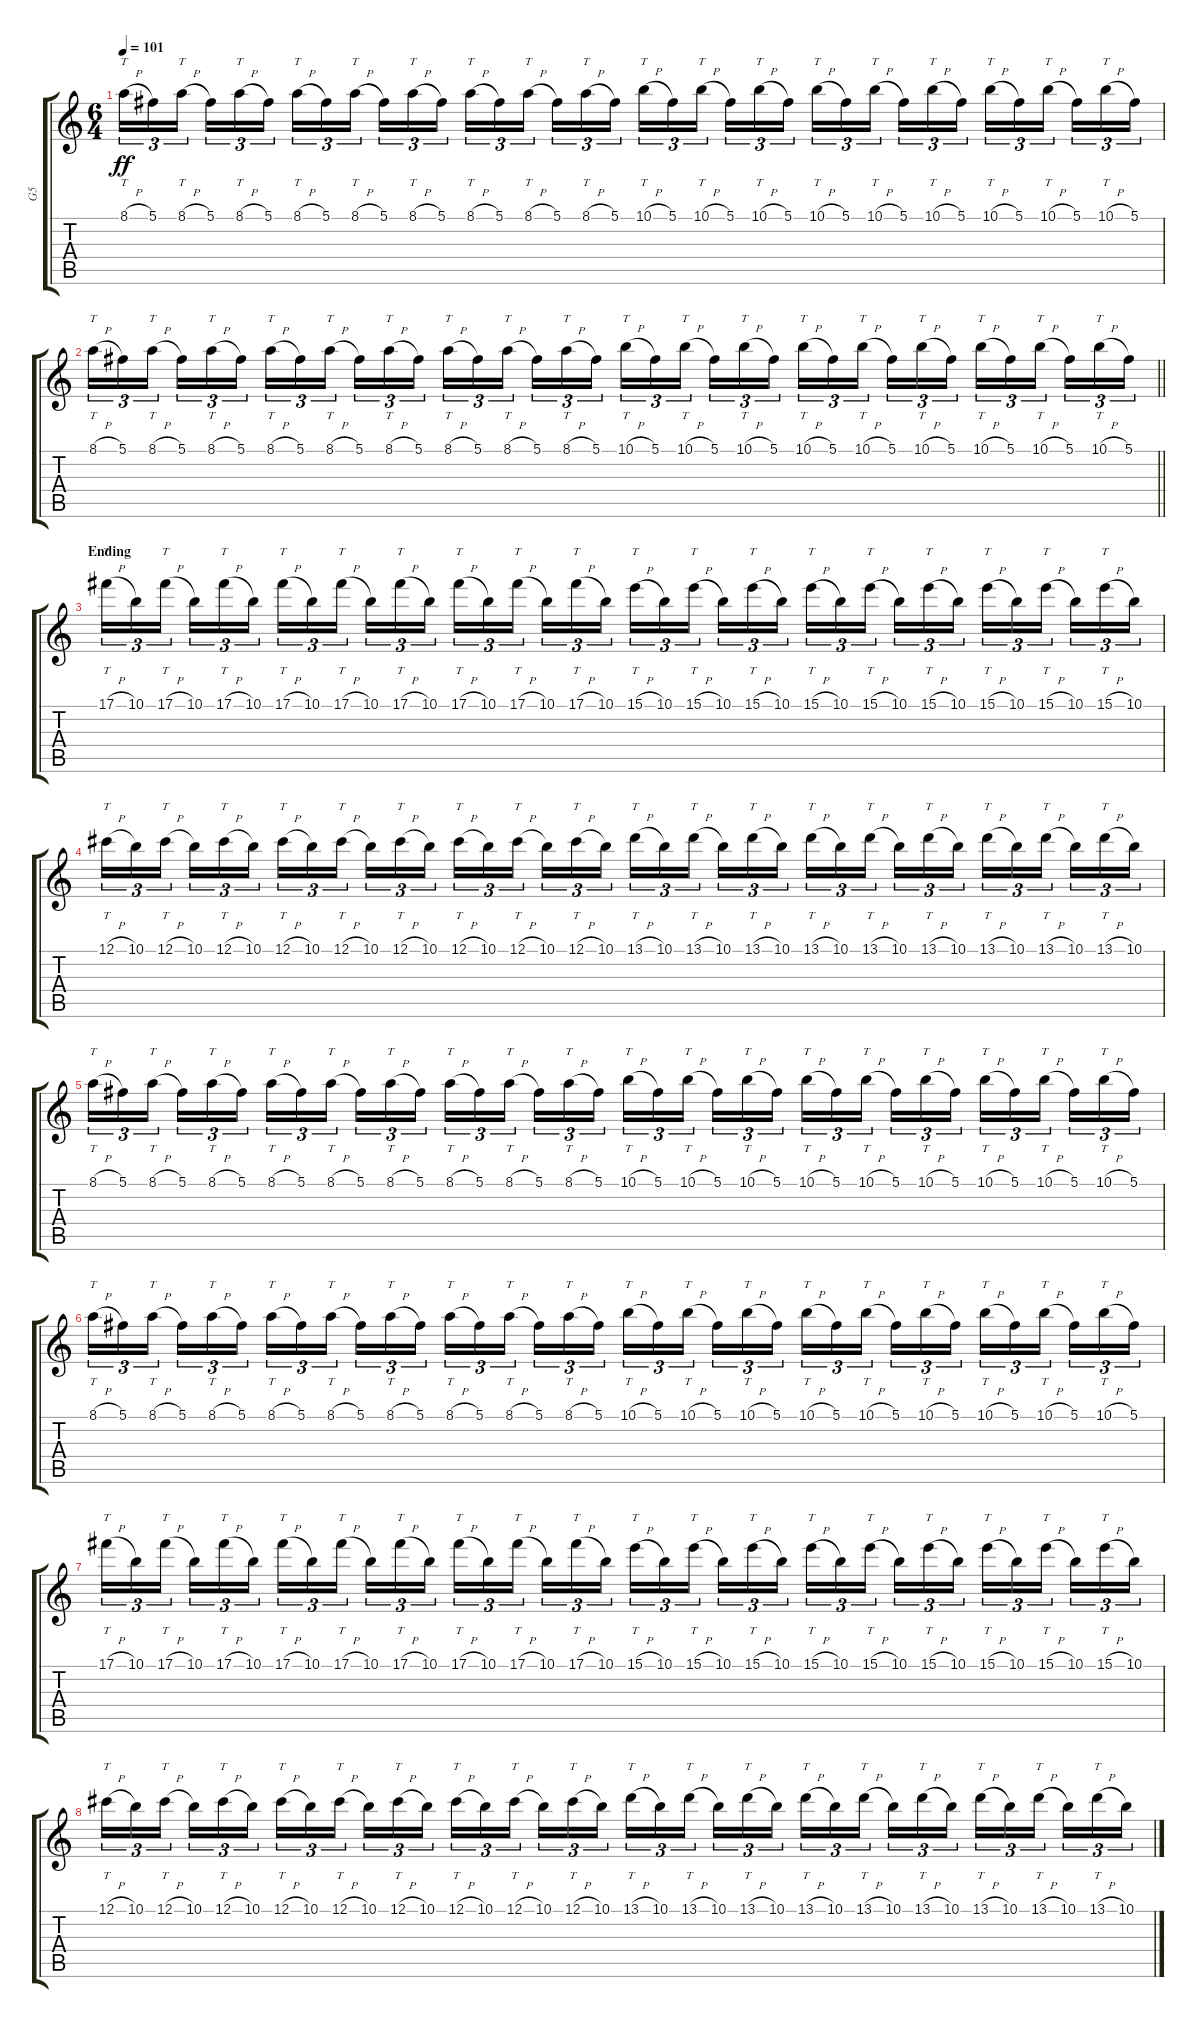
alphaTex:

\track ("G5" "G5") {instrument distortionguitar}
\staff {score tabs}
\tuning (Db4 Ab3 E3 B2 Gb2 B1) {hide}
\ts (6 4)
\tempo 101
\clef g2
\ks c
8.1{h}.16{tt tu (3 2) dy ff} 5.1.16{tu (3 2)} 8.1{h}.16{tt tu (3 2) beam splitsecondary} 5.1.16{tu (3 2)} 8.1{h}.16{tt tu (3 2)} 5.1.16{tu (3 2) beam splitsecondary} 8.1{h}.16{tt tu (3 2)} 5.1.16{tu (3 2)} 8.1{h}.16{tt tu (3 2) beam splitsecondary} 5.1.16{tu (3 2)} 8.1{h}.16{tt tu (3 2)} 5.1.16{tu (3 2) beam splitsecondary} 8.1{h}.16{tt tu (3 2)} 5.1.16{tu (3 2)} 8.1{h}.16{tt tu (3 2) beam splitsecondary} 5.1.16{tu (3 2)} 8.1{h}.16{tt tu (3 2)} 5.1.16{tu (3 2)} 10.1{h}.16{tt tu (3 2)} 5.1.16{tu (3 2)} 10.1{h}.16{tt tu (3 2) beam splitsecondary} 5.1.16{tu (3 2)} 10.1{h}.16{tt tu (3 2)} 5.1.16{tu (3 2) beam splitsecondary} 10.1{h}.16{tt tu (3 2)} 5.1.16{tu (3 2)} 10.1{h}.16{tt tu (3 2) beam splitsecondary} 5.1.16{tu (3 2)} 10.1{h}.16{tt tu (3 2)} 5.1.16{tu (3 2) beam splitsecondary} 10.1{h}.16{tt tu (3 2)} 5.1.16{tu (3 2)} 10.1{h}.16{tt tu (3 2) beam splitsecondary} 5.1.16{tu (3 2)} 10.1{h}.16{tt tu (3 2)} 5.1.16{tu (3 2)} |
\barLineRight lightlight
8.1{h}.16{tt tu (3 2)} 5.1.16{tu (3 2)} 8.1{h}.16{tt tu (3 2) beam splitsecondary} 5.1.16{tu (3 2)} 8.1{h}.16{tt tu (3 2)} 5.1.16{tu (3 2) beam splitsecondary} 8.1{h}.16{tt tu (3 2)} 5.1.16{tu (3 2)} 8.1{h}.16{tt tu (3 2) beam splitsecondary} 5.1.16{tu (3 2)} 8.1{h}.16{tt tu (3 2)} 5.1.16{tu (3 2) beam splitsecondary} 8.1{h}.16{tt tu (3 2)} 5.1.16{tu (3 2)} 8.1{h}.16{tt tu (3 2) beam splitsecondary} 5.1.16{tu (3 2)} 8.1{h}.16{tt tu (3 2)} 5.1.16{tu (3 2)} 10.1{h}.16{tt tu (3 2)} 5.1.16{tu (3 2)} 10.1{h}.16{tt tu (3 2) beam splitsecondary} 5.1.16{tu (3 2)} 10.1{h}.16{tt tu (3 2)} 5.1.16{tu (3 2) beam splitsecondary} 10.1{h}.16{tt tu (3 2)} 5.1.16{tu (3 2)} 10.1{h}.16{tt tu (3 2) beam splitsecondary} 5.1.16{tu (3 2)} 10.1{h}.16{tt tu (3 2)} 5.1.16{tu (3 2) beam splitsecondary} 10.1{h}.16{tt tu (3 2)} 5.1.16{tu (3 2)} 10.1{h}.16{tt tu (3 2) beam splitsecondary} 5.1.16{tu (3 2)} 10.1{h}.16{tt tu (3 2)} 5.1.16{tu (3 2)} |
\section ("" "Ending")
17.1{h}.16{tt tu (3 2) balance 8} 10.1.16{tu (3 2)} 17.1{h}.16{tt tu (3 2) beam splitsecondary} 10.1.16{tu (3 2)} 17.1{h}.16{tt tu (3 2)} 10.1.16{tu (3 2) beam splitsecondary} 17.1{h}.16{tt tu (3 2)} 10.1.16{tu (3 2)} 17.1{h}.16{tt tu (3 2) beam splitsecondary} 10.1.16{tu (3 2)} 17.1{h}.16{tt tu (3 2)} 10.1.16{tu (3 2) beam splitsecondary} 17.1{h}.16{tt tu (3 2)} 10.1.16{tu (3 2)} 17.1{h}.16{tt tu (3 2) beam splitsecondary} 10.1.16{tu (3 2)} 17.1{h}.16{tt tu (3 2)} 10.1.16{tu (3 2)} 15.1{h}.16{tt tu (3 2)} 10.1.16{tu (3 2)} 15.1{h}.16{tt tu (3 2) beam splitsecondary} 10.1.16{tu (3 2)} 15.1{h}.16{tt tu (3 2)} 10.1.16{tu (3 2) beam splitsecondary} 15.1{h}.16{tt tu (3 2)} 10.1.16{tu (3 2)} 15.1{h}.16{tt tu (3 2) beam splitsecondary} 10.1.16{tu (3 2)} 15.1{h}.16{tt tu (3 2)} 10.1.16{tu (3 2) beam splitsecondary} 15.1{h}.16{tt tu (3 2)} 10.1.16{tu (3 2)} 15.1{h}.16{tt tu (3 2) beam splitsecondary} 10.1.16{tu (3 2)} 15.1{h}.16{tt tu (3 2)} 10.1.16{tu (3 2)} |
12.1{h}.16{tt tu (3 2)} 10.1.16{tu (3 2)} 12.1{h}.16{tt tu (3 2) beam splitsecondary} 10.1.16{tu (3 2)} 12.1{h}.16{tt tu (3 2)} 10.1.16{tu (3 2) beam splitsecondary} 12.1{h}.16{tt tu (3 2)} 10.1.16{tu (3 2)} 12.1{h}.16{tt tu (3 2) beam splitsecondary} 10.1.16{tu (3 2)} 12.1{h}.16{tt tu (3 2)} 10.1.16{tu (3 2) beam splitsecondary} 12.1{h}.16{tt tu (3 2)} 10.1.16{tu (3 2)} 12.1{h}.16{tt tu (3 2) beam splitsecondary} 10.1.16{tu (3 2)} 12.1{h}.16{tt tu (3 2)} 10.1.16{tu (3 2)} 13.1{h}.16{tt tu (3 2)} 10.1.16{tu (3 2)} 13.1{h}.16{tt tu (3 2) beam splitsecondary} 10.1.16{tu (3 2)} 13.1{h}.16{tt tu (3 2)} 10.1.16{tu (3 2) beam splitsecondary} 13.1{h}.16{tt tu (3 2)} 10.1.16{tu (3 2)} 13.1{h}.16{tt tu (3 2) beam splitsecondary} 10.1.16{tu (3 2)} 13.1{h}.16{tt tu (3 2)} 10.1.16{tu (3 2) beam splitsecondary} 13.1{h}.16{tt tu (3 2)} 10.1.16{tu (3 2)} 13.1{h}.16{tt tu (3 2) beam splitsecondary} 10.1.16{tu (3 2)} 13.1{h}.16{tt tu (3 2)} 10.1.16{tu (3 2)} |
8.1{h}.16{tt tu (3 2)} 5.1.16{tu (3 2)} 8.1{h}.16{tt tu (3 2) beam splitsecondary} 5.1.16{tu (3 2)} 8.1{h}.16{tt tu (3 2)} 5.1.16{tu (3 2) beam splitsecondary} 8.1{h}.16{tt tu (3 2)} 5.1.16{tu (3 2)} 8.1{h}.16{tt tu (3 2) beam splitsecondary} 5.1.16{tu (3 2)} 8.1{h}.16{tt tu (3 2)} 5.1.16{tu (3 2) beam splitsecondary} 8.1{h}.16{tt tu (3 2)} 5.1.16{tu (3 2)} 8.1{h}.16{tt tu (3 2) beam splitsecondary} 5.1.16{tu (3 2)} 8.1{h}.16{tt tu (3 2)} 5.1.16{tu (3 2)} 10.1{h}.16{tt tu (3 2)} 5.1.16{tu (3 2)} 10.1{h}.16{tt tu (3 2) beam splitsecondary} 5.1.16{tu (3 2)} 10.1{h}.16{tt tu (3 2)} 5.1.16{tu (3 2) beam splitsecondary} 10.1{h}.16{tt tu (3 2)} 5.1.16{tu (3 2)} 10.1{h}.16{tt tu (3 2) beam splitsecondary} 5.1.16{tu (3 2)} 10.1{h}.16{tt tu (3 2)} 5.1.16{tu (3 2) beam splitsecondary} 10.1{h}.16{tt tu (3 2)} 5.1.16{tu (3 2)} 10.1{h}.16{tt tu (3 2) beam splitsecondary} 5.1.16{tu (3 2)} 10.1{h}.16{tt tu (3 2)} 5.1.16{tu (3 2)} |
8.1{h}.16{tt tu (3 2)} 5.1.16{tu (3 2)} 8.1{h}.16{tt tu (3 2) beam splitsecondary} 5.1.16{tu (3 2)} 8.1{h}.16{tt tu (3 2)} 5.1.16{tu (3 2) beam splitsecondary} 8.1{h}.16{tt tu (3 2)} 5.1.16{tu (3 2)} 8.1{h}.16{tt tu (3 2) beam splitsecondary} 5.1.16{tu (3 2)} 8.1{h}.16{tt tu (3 2)} 5.1.16{tu (3 2) beam splitsecondary} 8.1{h}.16{tt tu (3 2)} 5.1.16{tu (3 2)} 8.1{h}.16{tt tu (3 2) beam splitsecondary} 5.1.16{tu (3 2)} 8.1{h}.16{tt tu (3 2)} 5.1.16{tu (3 2)} 10.1{h}.16{tt tu (3 2)} 5.1.16{tu (3 2)} 10.1{h}.16{tt tu (3 2) beam splitsecondary} 5.1.16{tu (3 2)} 10.1{h}.16{tt tu (3 2)} 5.1.16{tu (3 2) beam splitsecondary} 10.1{h}.16{tt tu (3 2)} 5.1.16{tu (3 2)} 10.1{h}.16{tt tu (3 2) beam splitsecondary} 5.1.16{tu (3 2)} 10.1{h}.16{tt tu (3 2)} 5.1.16{tu (3 2) beam splitsecondary} 10.1{h}.16{tt tu (3 2)} 5.1.16{tu (3 2)} 10.1{h}.16{tt tu (3 2) beam splitsecondary} 5.1.16{tu (3 2)} 10.1{h}.16{tt tu (3 2)} 5.1.16{tu (3 2)} |
17.1{h}.16{tt tu (3 2) balance 0} 10.1.16{tu (3 2)} 17.1{h}.16{tt tu (3 2) beam splitsecondary} 10.1.16{tu (3 2)} 17.1{h}.16{tt tu (3 2)} 10.1.16{tu (3 2) beam splitsecondary} 17.1{h}.16{tt tu (3 2)} 10.1.16{tu (3 2)} 17.1{h}.16{tt tu (3 2) beam splitsecondary} 10.1.16{tu (3 2)} 17.1{h}.16{tt tu (3 2)} 10.1.16{tu (3 2) beam splitsecondary} 17.1{h}.16{tt tu (3 2)} 10.1.16{tu (3 2)} 17.1{h}.16{tt tu (3 2) beam splitsecondary} 10.1.16{tu (3 2)} 17.1{h}.16{tt tu (3 2)} 10.1.16{tu (3 2)} 15.1{h}.16{tt tu (3 2)} 10.1.16{tu (3 2)} 15.1{h}.16{tt tu (3 2) beam splitsecondary} 10.1.16{tu (3 2)} 15.1{h}.16{tt tu (3 2)} 10.1.16{tu (3 2) beam splitsecondary} 15.1{h}.16{tt tu (3 2)} 10.1.16{tu (3 2)} 15.1{h}.16{tt tu (3 2) beam splitsecondary} 10.1.16{tu (3 2)} 15.1{h}.16{tt tu (3 2)} 10.1.16{tu (3 2) beam splitsecondary} 15.1{h}.16{tt tu (3 2)} 10.1.16{tu (3 2)} 15.1{h}.16{tt tu (3 2) beam splitsecondary} 10.1.16{tu (3 2)} 15.1{h}.16{tt tu (3 2)} 10.1.16{tu (3 2)} |
12.1{h}.16{tt tu (3 2)} 10.1.16{tu (3 2)} 12.1{h}.16{tt tu (3 2) beam splitsecondary} 10.1.16{tu (3 2)} 12.1{h}.16{tt tu (3 2)} 10.1.16{tu (3 2) beam splitsecondary} 12.1{h}.16{tt tu (3 2)} 10.1.16{tu (3 2)} 12.1{h}.16{tt tu (3 2) beam splitsecondary} 10.1.16{tu (3 2)} 12.1{h}.16{tt tu (3 2)} 10.1.16{tu (3 2) beam splitsecondary} 12.1{h}.16{tt tu (3 2)} 10.1.16{tu (3 2)} 12.1{h}.16{tt tu (3 2) beam splitsecondary} 10.1.16{tu (3 2)} 12.1{h}.16{tt tu (3 2)} 10.1.16{tu (3 2)} 13.1{h}.16{tt tu (3 2)} 10.1.16{tu (3 2)} 13.1{h}.16{tt tu (3 2) beam splitsecondary} 10.1.16{tu (3 2)} 13.1{h}.16{tt tu (3 2)} 10.1.16{tu (3 2) beam splitsecondary} 13.1{h}.16{tt tu (3 2)} 10.1.16{tu (3 2)} 13.1{h}.16{tt tu (3 2) beam splitsecondary} 10.1.16{tu (3 2)} 13.1{h}.16{tt tu (3 2)} 10.1.16{tu (3 2) beam splitsecondary} 13.1{h}.16{tt tu (3 2)} 10.1.16{tu (3 2)} 13.1{h}.16{tt tu (3 2) beam splitsecondary} 10.1.16{tu (3 2)} 13.1{h}.16{tt tu (3 2)} 10.1.16{tu (3 2)}
